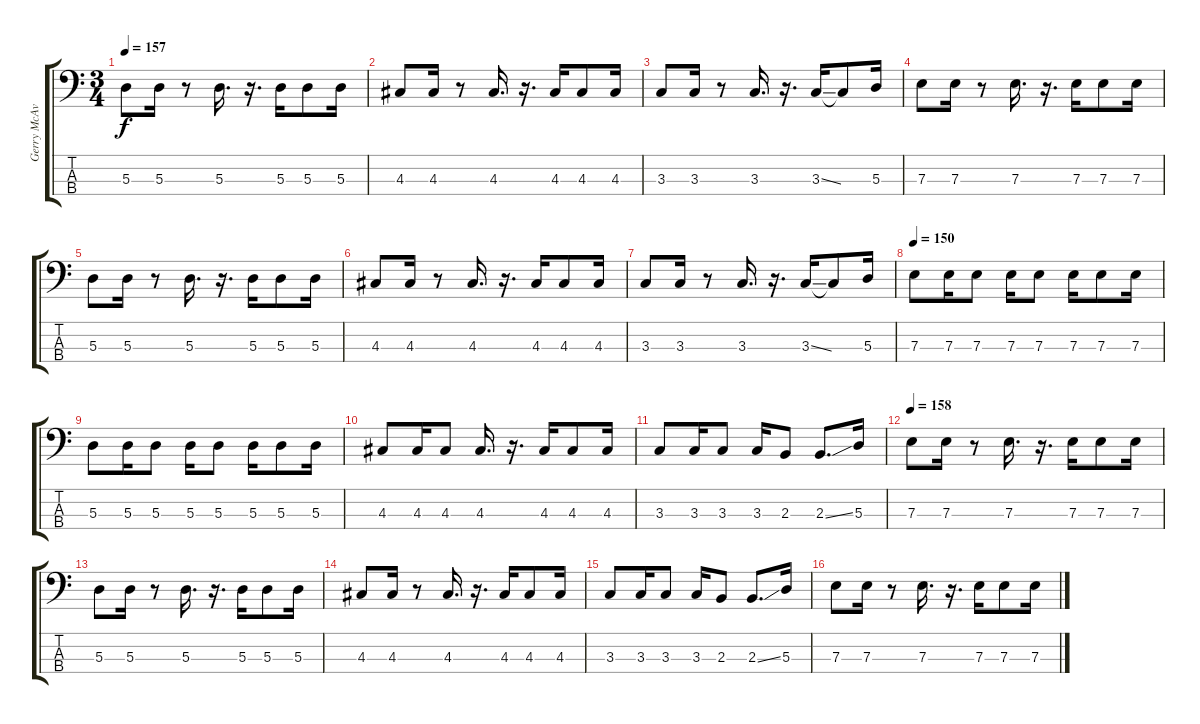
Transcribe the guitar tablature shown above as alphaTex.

\track ("Gerry McAvoy" "Gerry McAv") {instrument electricbassfinger}
\staff {score tabs}
\tuning (G2 D2 A1 E1) {hide}
\ts (3 4)
\tempo 157
\clef f4
\ks c
5.3.8{dy f} 5.3.16 r.8 5.3.16{d} r.16{d} 5.3.16 5.3.8 5.3.16 |
4.3.8 4.3.16 r.8 4.3.16{d} r.16{d} 4.3.16 4.3.8 4.3.16 |
3.3.8 3.3.16 r.8 3.3.16{d} r.16{d} 3.3{ss}.16 3.3{t}.8 5.3.16 |
7.3.8 7.3.16 r.8 7.3.16{d} r.16{d} 7.3.16 7.3.8 7.3.16 |
5.3.8 5.3.16 r.8 5.3.16{d} r.16{d} 5.3.16 5.3.8 5.3.16 |
4.3.8 4.3.16 r.8 4.3.16{d} r.16{d} 4.3.16 4.3.8 4.3.16 |
3.3.8 3.3.16 r.8 3.3.16{d} r.16{d} 3.3{ss}.16 3.3{t}.8 5.3.16 |
\tempo 150
7.3.8 7.3.16 7.3.8 7.3.16 7.3.8 7.3.16 7.3.8 7.3.16 |
5.3.8 5.3.16 5.3.8 5.3.16 5.3.8 5.3.16 5.3.8 5.3.16 |
4.3.8 4.3.16 4.3.8 4.3.16{d} r.16{d} 4.3.16 4.3.8 4.3.16 |
3.3.8 3.3.16 3.3.8 3.3.16 2.3.8 2.3{ss}.8{d} 5.3.16 |
\tempo 158
7.3.8 7.3.16 r.8 7.3.16{d} r.16{d} 7.3.16 7.3.8 7.3.16 |
5.3.8 5.3.16 r.8 5.3.16{d} r.16{d} 5.3.16 5.3.8 5.3.16 |
4.3.8 4.3.16 r.8 4.3.16{d} r.16{d} 4.3.16 4.3.8 4.3.16 |
3.3.8 3.3.16 3.3.8 3.3.16 2.3.8 2.3{ss}.8{d} 5.3.16 |
7.3.8 7.3.16 r.8 7.3.16{d} r.16{d} 7.3.16 7.3.8 7.3.16
